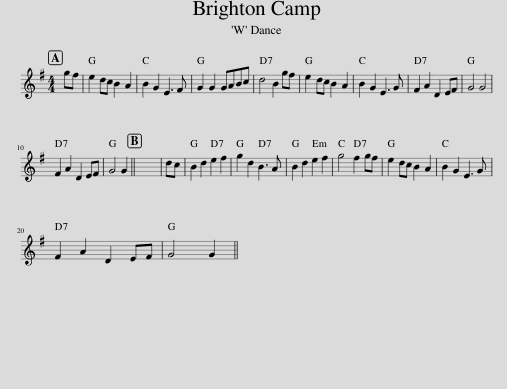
X:1
L:1/8
M:4/4
I:linebreak $
K:G
V:1 treble
V:1
 gf | e2 dc B2 A2 | B2 G2 E3 F | G2 G2 GABc | d4 B2 gf | %5
 e2 dc B2 A2 | B2 G2 E3 G | F2 A2 D2 EF | G4 G4 |$ F2 A2 D2 EF | %10
 G4 G2 || x8 | dc | B2 d2 e2 f2 | g2 d2 B3 A | %15
 B2 d2 e2 f2 | g4 f2 gf | e2 dc B2 A2 | B2 G2 E3 G |$ F2 A2 D2 EF | %20
 G4 G2 || %21
